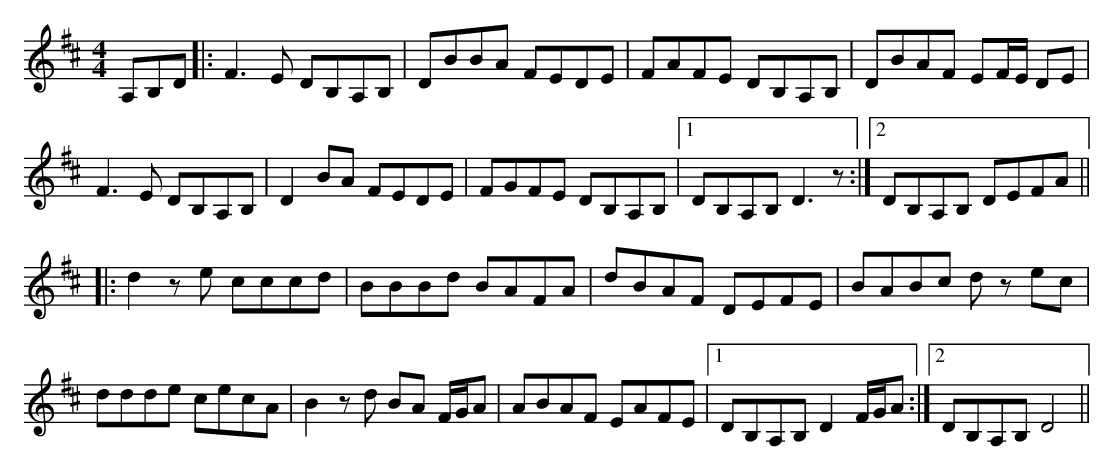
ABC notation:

X:1
M:4/4
K:D
A,B,D|:F3E DB,A,B,|DBBA FEDE|FAFE DB,A,B,|DBAF EF/E/ DE|
F3E DB,A,B,|D2 BA FEDE|FGFE DB,A,B,|1 DB,A,B, D3z:|2 DB,A,B, DEFA||
|:d2 z e cccd|BBBd BAFA|dBAF DEFE|BABc dz ec|
ddde cecA|B2 z d BA F/G/A|ABAF EAFE|1 DB,A,B, D2 F/G/A:|2 DB,A,B, D4||
